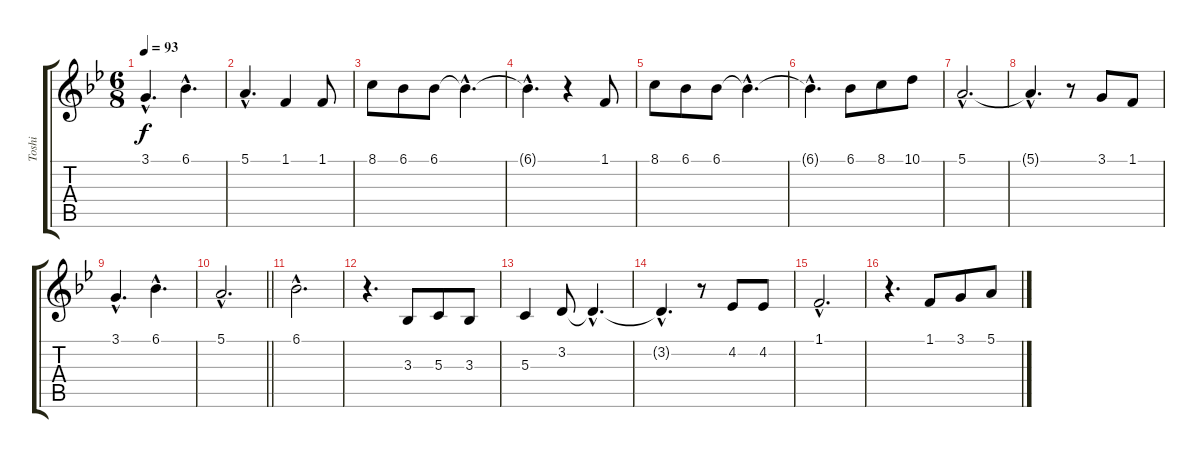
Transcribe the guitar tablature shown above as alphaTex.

\track ("Toshi" "Toshi") {instrument accordion}
\staff {score tabs}
\tuning (E4 B3 G3 D3 A2 E2) {hide}
\ts (6 8)
\tempo 93
\clef g2
\ks bb
3.1{hac}.4{d dy f} 6.1{hac}.4{d} |
5.1{hac}.4{d} 1.1.4 1.1.8 |
8.1.8 6.1.8 6.1.8 6.1{hac t}.4{d} |
6.1{hac t}.4{d} r.4 1.1.8 |
8.1.8 6.1.8 6.1.8 6.1{hac t}.4{d} |
6.1{hac t}.4{d} 6.1.8 8.1.8 10.1.8 |
5.1{hac}.2{d} |
5.1{hac t}.4{d} r.8 3.1.8 1.1.8 |
3.1{hac}.4{d} 6.1{hac}.4{d} |
\barLineRight lightlight
5.1{hac}.2{d} |
6.1{hac}.2{d} |
r.4{d} 3.3.8 5.3.8 3.3.8 |
5.3.4 3.2.8 3.2{hac t}.4{d} |
3.2{hac t}.4{d} r.8 4.2.8 4.2.8 |
1.1{hac}.2{d} |
r.4{d} 1.1.8 3.1.8 5.1.8
